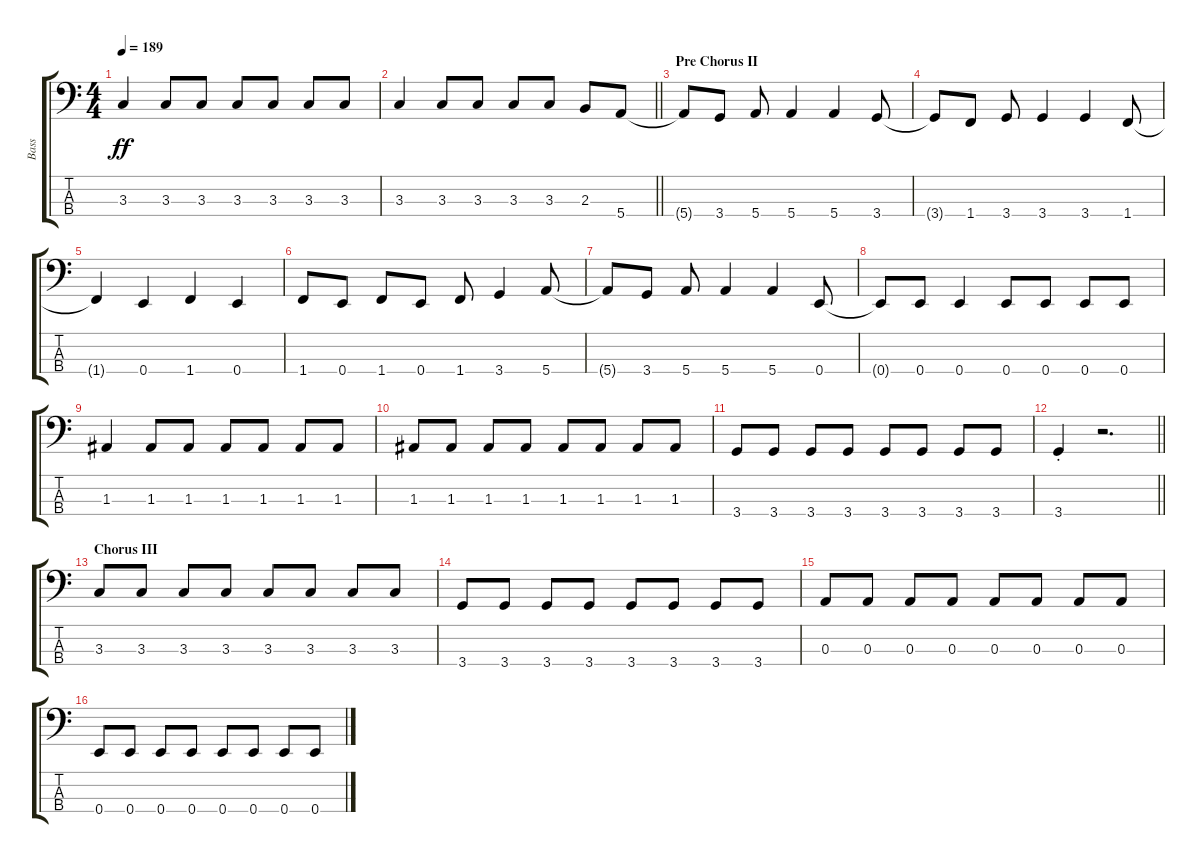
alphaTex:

\track ("Bass" "Bass") {instrument electricbassfinger}
\staff {score tabs}
\tuning (G2 D2 A1 E1) {hide}
\ts (4 4)
\tempo 189
\clef f4
\ks c
3.3.4{dy ff} 3.3.8 3.3.8 3.3.8 3.3.8 3.3.8 3.3.8 |
\barLineRight lightlight
3.3.4 3.3.8 3.3.8 3.3.8 3.3.8 2.3.8 5.4.8 |
\section ("" "Pre Chorus II")
5.4{t}.8 3.4.8 5.4.8 5.4.4 5.4.4 3.4.8 |
3.4{t}.8 1.4.8 3.4.8 3.4.4 3.4.4 1.4.8 |
1.4{t}.4 0.4.4 1.4.4 0.4.4 |
1.4.8 0.4.8 1.4.8 0.4.8 1.4.8 3.4.4 5.4.8 |
5.4{t}.8 3.4.8 5.4.8 5.4.4 5.4.4 0.4.8 |
0.4{t}.8 0.4.8 0.4.4 0.4.8 0.4.8 0.4.8 0.4.8 |
1.3.4 1.3.8 1.3.8 1.3.8 1.3.8 1.3.8 1.3.8 |
1.3.8 1.3.8 1.3.8 1.3.8 1.3.8 1.3.8 1.3.8 1.3.8 |
3.4.8 3.4.8 3.4.8 3.4.8 3.4.8 3.4.8 3.4.8 3.4.8 |
\barLineRight lightlight
3.4{st}.4 r.2{d} |
\section ("" "Chorus III")
3.3.8 3.3.8 3.3.8 3.3.8 3.3.8 3.3.8 3.3.8 3.3.8 |
3.4.8 3.4.8 3.4.8 3.4.8 3.4.8 3.4.8 3.4.8 3.4.8 |
0.3.8 0.3.8 0.3.8 0.3.8 0.3.8 0.3.8 0.3.8 0.3.8 |
0.4.8 0.4.8 0.4.8 0.4.8 0.4.8 0.4.8 0.4.8 0.4.8
